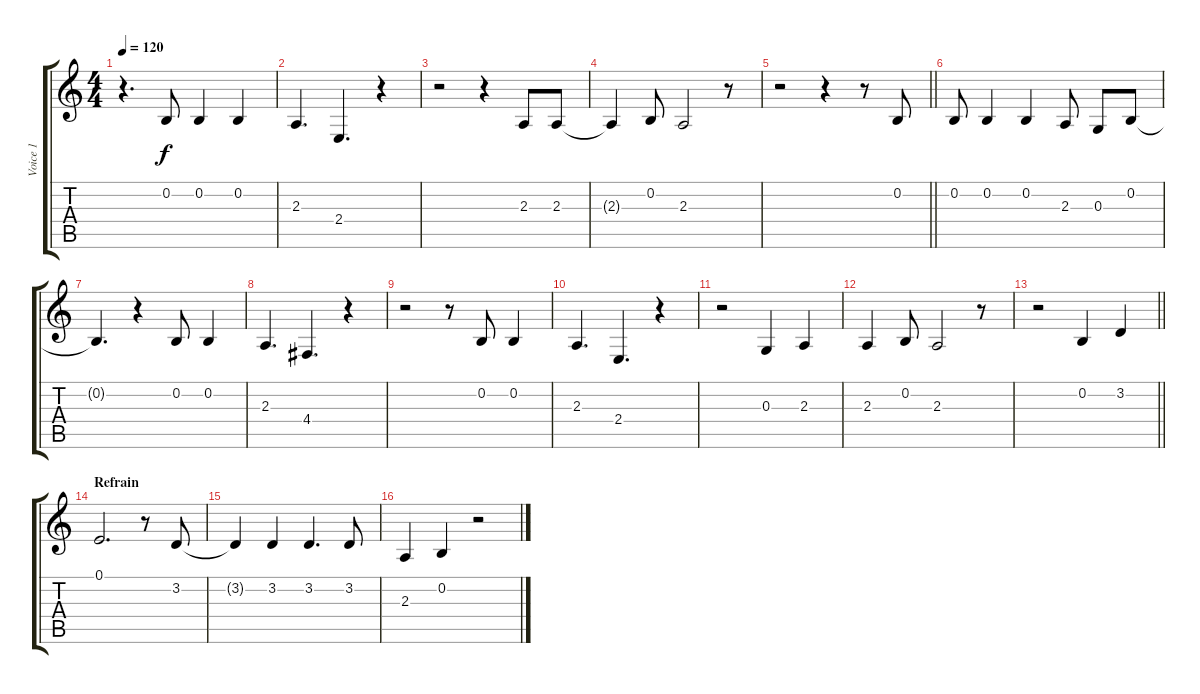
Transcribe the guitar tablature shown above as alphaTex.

\track ("Voice 1" "Voice 1") {instrument fx4atmosphere}
\staff {score tabs}
\tuning (E4 B3 G3 D3 A2 E2) {hide}
\ts (4 4)
\tempo 120
\clef g2
\ks c
r.4{d dy f} 0.2.8 0.2.4 0.2.4 |
2.3.4{d} 2.4.4{d} r.4 |
r.2 r.4 2.3.8 2.3.8 |
2.3{t}.4 0.2.8 2.3.2 r.8 |
\barLineRight lightlight
r.2 r.4 r.8 0.2.8 |
0.2.8 0.2.4 0.2.4 2.3.8 0.3.8 0.2.8 |
0.2{t}.4{d} r.4 0.2.8 0.2.4 |
2.3.4{d} 4.4.4{d} r.4 |
r.2 r.8 0.2.8 0.2.4 |
2.3.4{d} 2.4.4{d} r.4 |
r.2 0.3.4 2.3.4 |
2.3.4 0.2.8 2.3.2 r.8 |
\barLineRight lightlight
r.2 0.2.4 3.2.4 |
\section ("" "Refrain")
0.1.2{d} r.8 3.2.8 |
3.2{t}.4 3.2.4 3.2.4{d} 3.2.8 |
2.3.4 0.2.4 r.2
